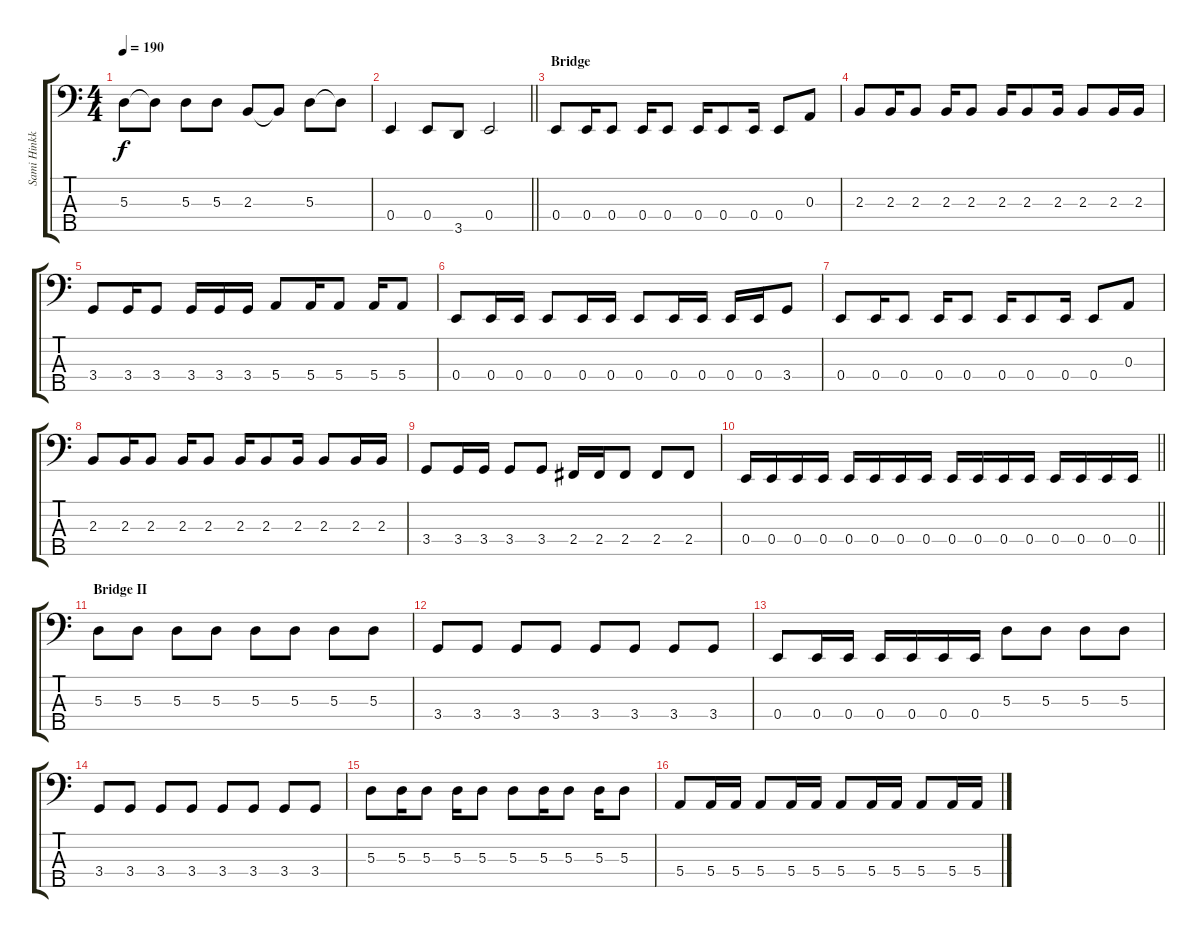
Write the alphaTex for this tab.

\track ("Sami Hinkka" "Sami Hinkk") {instrument electricbasspick}
\staff {score tabs}
\tuning (G2 D2 A1 E1 B0) {hide}
\ts (4 4)
\tempo 190
\clef f4
\ks c
5.3.8{dy f} 5.3{t}.8 5.3.8 5.3.8 2.3.8 2.3{t}.8 5.3.8 5.3{t}.8 |
\barLineRight lightlight
0.4.4 0.4.8 3.5.8 0.4.2 |
\section ("" "Bridge")
0.4.8 0.4.16 0.4.8 0.4.16 0.4.8 0.4.16 0.4.8 0.4.16 0.4.8 0.3.8 |
2.3.8 2.3.16 2.3.8 2.3.16 2.3.8 2.3.16 2.3.8 2.3.16 2.3.8 2.3.16 2.3.16 |
3.4.8 3.4.16 3.4.8 3.4.16 3.4.16 3.4.16 5.4.8 5.4.16 5.4.8 5.4.16 5.4.8 |
0.4.8 0.4.16 0.4.16 0.4.8 0.4.16 0.4.16 0.4.8 0.4.16 0.4.16 0.4.16 0.4.16 3.4.8 |
0.4.8 0.4.16 0.4.8 0.4.16 0.4.8 0.4.16 0.4.8 0.4.16 0.4.8 0.3.8 |
2.3.8 2.3.16 2.3.8 2.3.16 2.3.8 2.3.16 2.3.8 2.3.16 2.3.8 2.3.16 2.3.16 |
3.4.8 3.4.16 3.4.16 3.4.8 3.4.8 2.4.16 2.4.16 2.4.8 2.4.8 2.4.8 |
\barLineRight lightlight
0.4.16 0.4.16 0.4.16 0.4.16 0.4.16 0.4.16 0.4.16 0.4.16 0.4.16 0.4.16 0.4.16 0.4.16 0.4.16 0.4.16 0.4.16 0.4.16 |
\section ("" "Bridge II")
5.3.8 5.3.8 5.3.8 5.3.8 5.3.8 5.3.8 5.3.8 5.3.8 |
3.4.8 3.4.8 3.4.8 3.4.8 3.4.8 3.4.8 3.4.8 3.4.8 |
0.4.8 0.4.16 0.4.16 0.4.16 0.4.16 0.4.16 0.4.16 5.3.8 5.3.8 5.3.8 5.3.8 |
3.4.8 3.4.8 3.4.8 3.4.8 3.4.8 3.4.8 3.4.8 3.4.8 |
5.3.8 5.3.16 5.3.8 5.3.16 5.3.8 5.3.8 5.3.16 5.3.8 5.3.16 5.3.8 |
5.4.8 5.4.16 5.4.16 5.4.8 5.4.16 5.4.16 5.4.8 5.4.16 5.4.16 5.4.8 5.4.16 5.4.16
